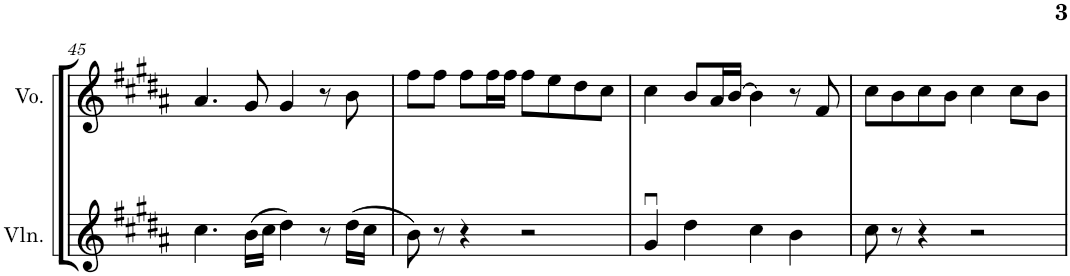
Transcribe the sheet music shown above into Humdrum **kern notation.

**kern	**kern
*part2	*part1
*staff2	*staff1
*I"瑠唯 (Vln.)	*I"真白 (Vo.)
*I'Vln.	*I'Vo.
!!LO:PB:g=z
*clefG2	*clefG2
*k[f#c#g#d#a#]	*k[f#c#g#d#a#]
*M4/4	*M4/4
=45	=45
4.cc#\	4.a#/
(16b\LL	8g#/
16cc#\JJ	.
4dd#\)	4g#/
8r	8r
(16dd#\LL	8b\
16cc#\JJ	.
=46	=46
8b\)	8ff#\L
8r	8ff#\J
4r	8ff#\L
.	16ff#\L
.	16ff#\JJ
2r	8ff#\L
.	8ee\
.	8dd#\
.	8cc#\J
=47	=47
4g#u/	4cc#\
4dd#\	8b/L
.	16a#/L
.	[16b/JJ
4cc#\	4b\]
4b\	8r
.	8f#/
=48	=48
8cc#\	8cc#\L
8r	8b\
4r	8cc#\
.	8b\J
2r	4cc#\
.	8cc#\L
.	8b\J
=	=
*-	*-
